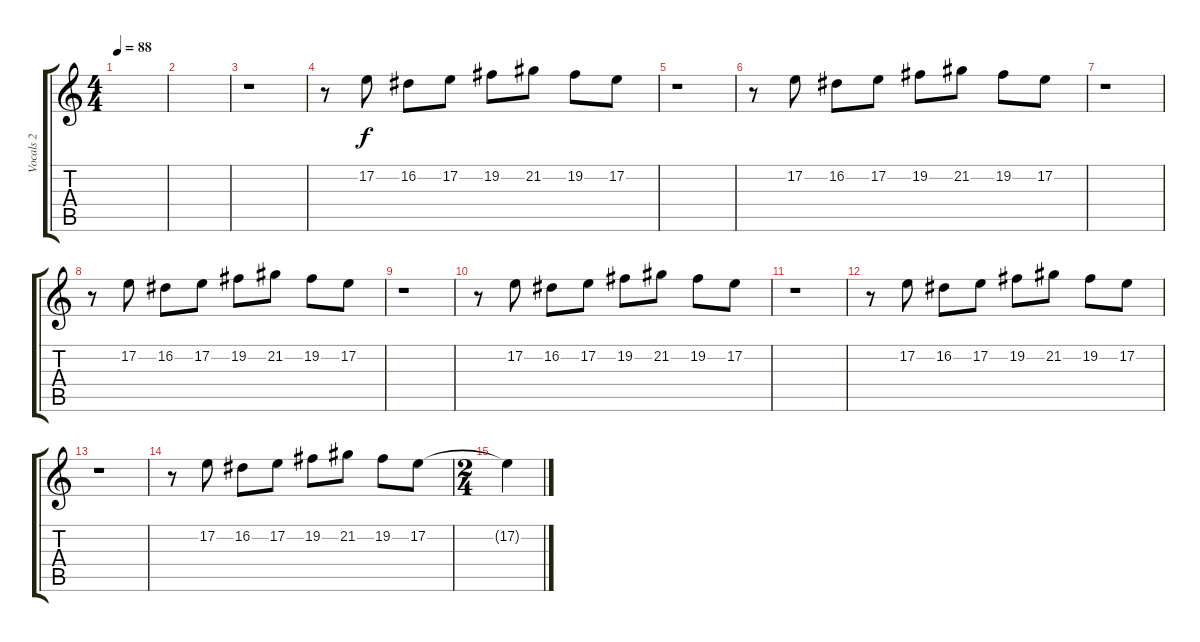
\track ("Vocals 2" "Vocals 2") {instrument altosax}
\staff {score tabs}
\tuning (E4 B3 G3 D3 A2 E2) {hide}
\ts (4 4)
\tempo 88
\clef g2
\ks c
|
|
r.1 |
r.8 17.2.8 16.2.8 17.2.8 19.2.8 21.2.8 19.2.8 17.2.8 |
r.1 |
r.8 17.2.8 16.2.8 17.2.8 19.2.8 21.2.8 19.2.8 17.2.8 |
r.1 |
r.8 17.2.8 16.2.8 17.2.8 19.2.8 21.2.8 19.2.8 17.2.8 |
r.1 |
r.8 17.2.8 16.2.8 17.2.8 19.2.8 21.2.8 19.2.8 17.2.8 |
r.1 |
r.8 17.2.8 16.2.8 17.2.8 19.2.8 21.2.8 19.2.8 17.2.8 |
r.1 |
r.8 17.2.8 16.2.8 17.2.8 19.2.8 21.2.8 19.2.8 17.2.8 |
\ts (2 4)
17.2{t}.4
